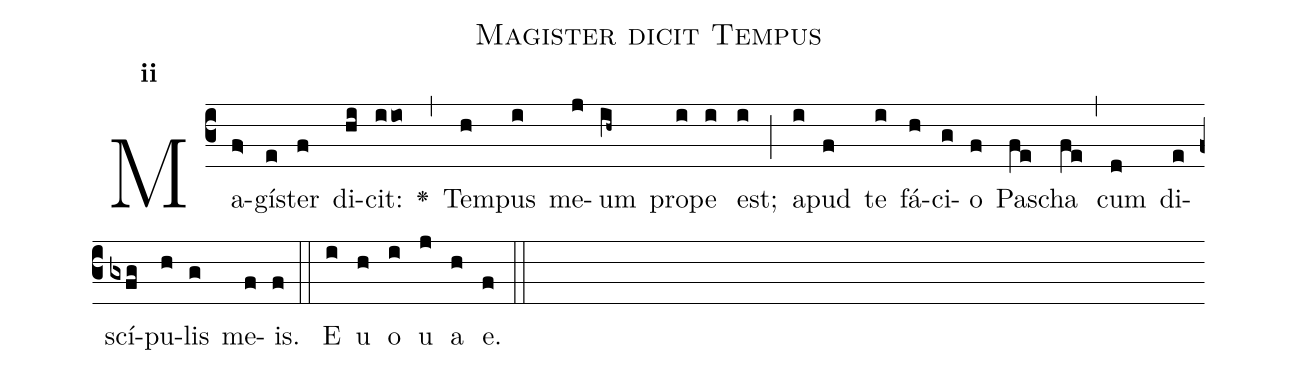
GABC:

name:Magister dicit Tempus;
office-part:Antiphona;
mode:2;
%%
initial-style: 1;
name: Magister dicit Tempus
book: Antiphonae & Responsoria/Tomus II, p. 123;
occasion: Hebdomada Sancta Feria IV;
office-part: Vesperae Ant E;
user-notes: ;
commentary: ;
annotation: 2*-4a;
centering-scheme: english;
fontsize: 12;
font: OFLSortsMillGoudy;
height: 11;
width: 4.5;
%%
(c3)Ma(f>)gí(e)ster(f) di(hi)cit:(iio) <v>\greheightstar</v>(,) Tem(h)pus(i) me(j)um(ih~) pro(i)pe(i) est;(i) (;) a(i)pud(f) te(i) fá(h)ci(g)o(f) Pas(fe)cha(fe) (,) cum(d) di(e)scí(gxfg)pu(h)lis(g) me(f)is.(f) (::)
E(i) u(h) o(i) u(j) a(h) e.(f) (::)
